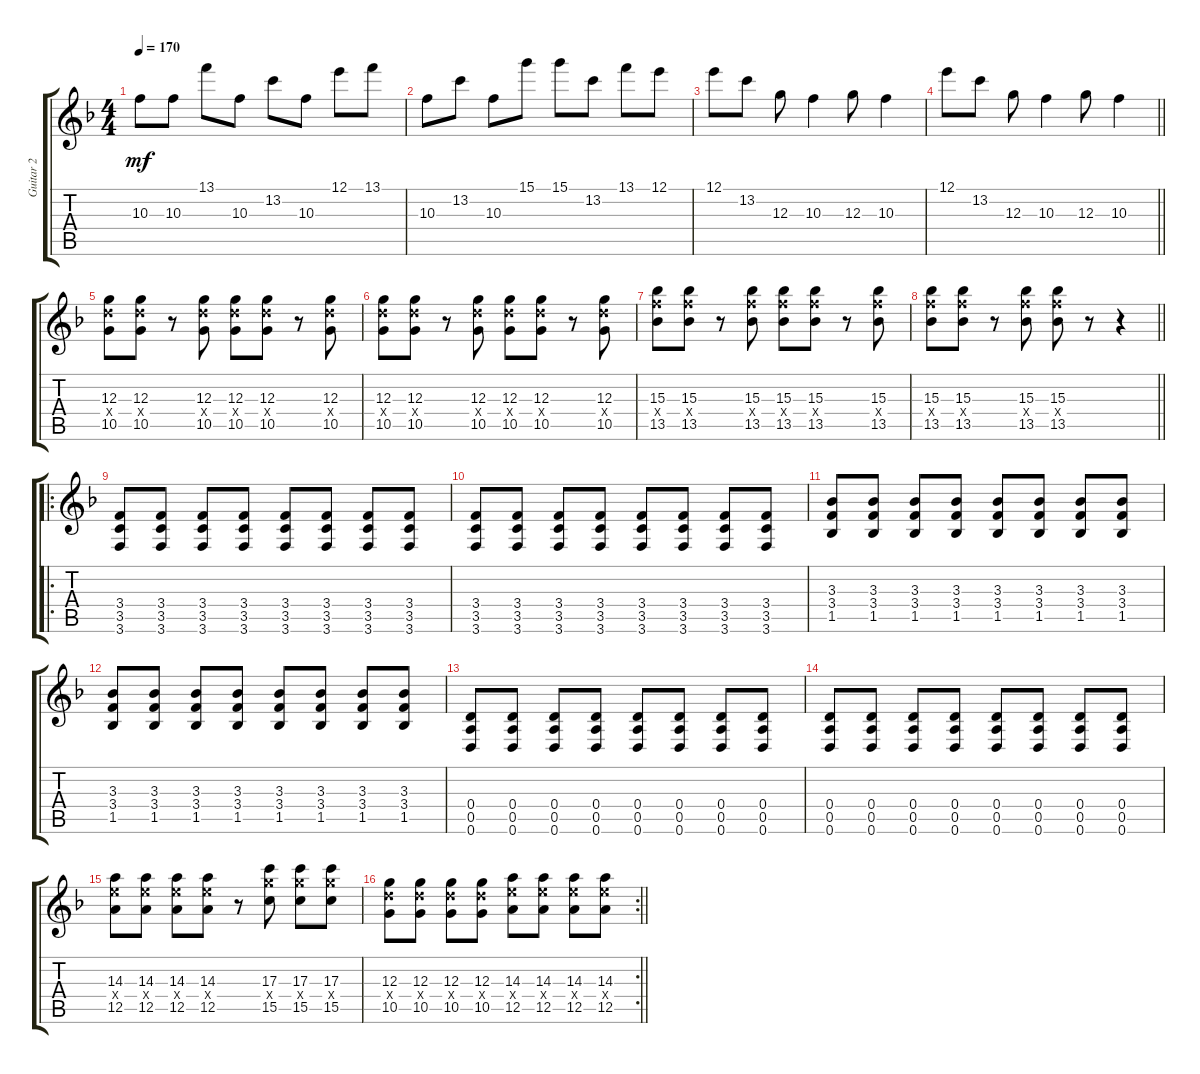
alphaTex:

\track ("Guitar 2" "Guitar 2") {instrument overdrivenguitar}
\staff {score tabs}
\tuning (E4 B3 G3 D3 A2 D2) {hide}
\ts (4 4)
\tempo 170
\clef g2
\ks f
10.3.8{dy mf} 10.3.8 13.1.8 10.3.8 13.2.8 10.3.8 12.1.8 13.1.8 |
10.3.8 13.2.8 10.3.8 15.1.8 15.1.8 13.2.8 13.1.8 12.1.8 |
12.1.8 13.2.8 12.3.8 10.3.4 12.3.8 10.3.4 |
\barLineRight lightlight
12.1.8 13.2.8 12.3.8 10.3.4 12.3.8 10.3.4 |
(12.3 12.4{x} 10.5).8 (12.3 12.4{x} 10.5).8 r.8 (12.3 12.4{x} 10.5).8 (12.3 12.4{x} 10.5).8 (12.3 12.4{x} 10.5).8 r.8 (12.3 12.4{x} 10.5).8 |
(12.3 12.4{x} 10.5).8 (12.3 12.4{x} 10.5).8 r.8 (12.3 12.4{x} 10.5).8 (12.3 12.4{x} 10.5).8 (12.3 12.4{x} 10.5).8 r.8 (12.3 12.4{x} 10.5).8 |
(15.3 15.4{x} 13.5).8 (15.3 15.4{x} 13.5).8 r.8 (15.3 15.4{x} 13.5).8 (15.3 15.4{x} 13.5).8 (15.3 15.4{x} 13.5).8 r.8 (15.3 15.4{x} 13.5).8 |
\barLineRight lightlight
(15.3 15.4{x} 13.5).8 (15.3 15.4{x} 13.5).8 r.8 (15.3 15.4{x} 13.5).8 (15.3 15.4{x} 13.5).8 r.8 r.4 |
\ro
(3.4 3.5 3.6).8 (3.4 3.5 3.6).8 (3.4 3.5 3.6).8 (3.4 3.5 3.6).8 (3.4 3.5 3.6).8 (3.4 3.5 3.6).8 (3.4 3.5 3.6).8 (3.4 3.5 3.6).8 |
(3.4 3.5 3.6).8 (3.4 3.5 3.6).8 (3.4 3.5 3.6).8 (3.4 3.5 3.6).8 (3.4 3.5 3.6).8 (3.4 3.5 3.6).8 (3.4 3.5 3.6).8 (3.4 3.5 3.6).8 |
(3.3 3.4 1.5).8 (3.3 3.4 1.5).8 (3.3 3.4 1.5).8 (3.3 3.4 1.5).8 (3.3 3.4 1.5).8 (3.3 3.4 1.5).8 (3.3 3.4 1.5).8 (3.3 3.4 1.5).8 |
(3.3 3.4 1.5).8 (3.3 3.4 1.5).8 (3.3 3.4 1.5).8 (3.3 3.4 1.5).8 (3.3 3.4 1.5).8 (3.3 3.4 1.5).8 (3.3 3.4 1.5).8 (3.3 3.4 1.5).8 |
(0.4 0.5 0.6).8 (0.4 0.5 0.6).8 (0.4 0.5 0.6).8 (0.4 0.5 0.6).8 (0.4 0.5 0.6).8 (0.4 0.5 0.6).8 (0.4 0.5 0.6).8 (0.4 0.5 0.6).8 |
(0.4 0.5 0.6).8 (0.4 0.5 0.6).8 (0.4 0.5 0.6).8 (0.4 0.5 0.6).8 (0.4 0.5 0.6).8 (0.4 0.5 0.6).8 (0.4 0.5 0.6).8 (0.4 0.5 0.6).8 |
(14.3 14.4{x} 12.5).8 (14.3 14.4{x} 12.5).8 (14.3 14.4{x} 12.5).8 (14.3 14.4{x} 12.5).8 r.8 (17.3 17.4{x} 15.5).8 (17.3 17.4{x} 15.5).8 (17.3 17.4{x} 15.5).8 |
\rc 2
\barLineRight lightlight
(12.3 12.4{x} 10.5).8 (12.3 12.4{x} 10.5).8 (12.3 12.4{x} 10.5).8 (12.3 12.4{x} 10.5).8 (14.3 14.4{x} 12.5).8 (14.3 14.4{x} 12.5).8 (14.3 14.4{x} 12.5).8 (14.3 14.4{x} 12.5).8
